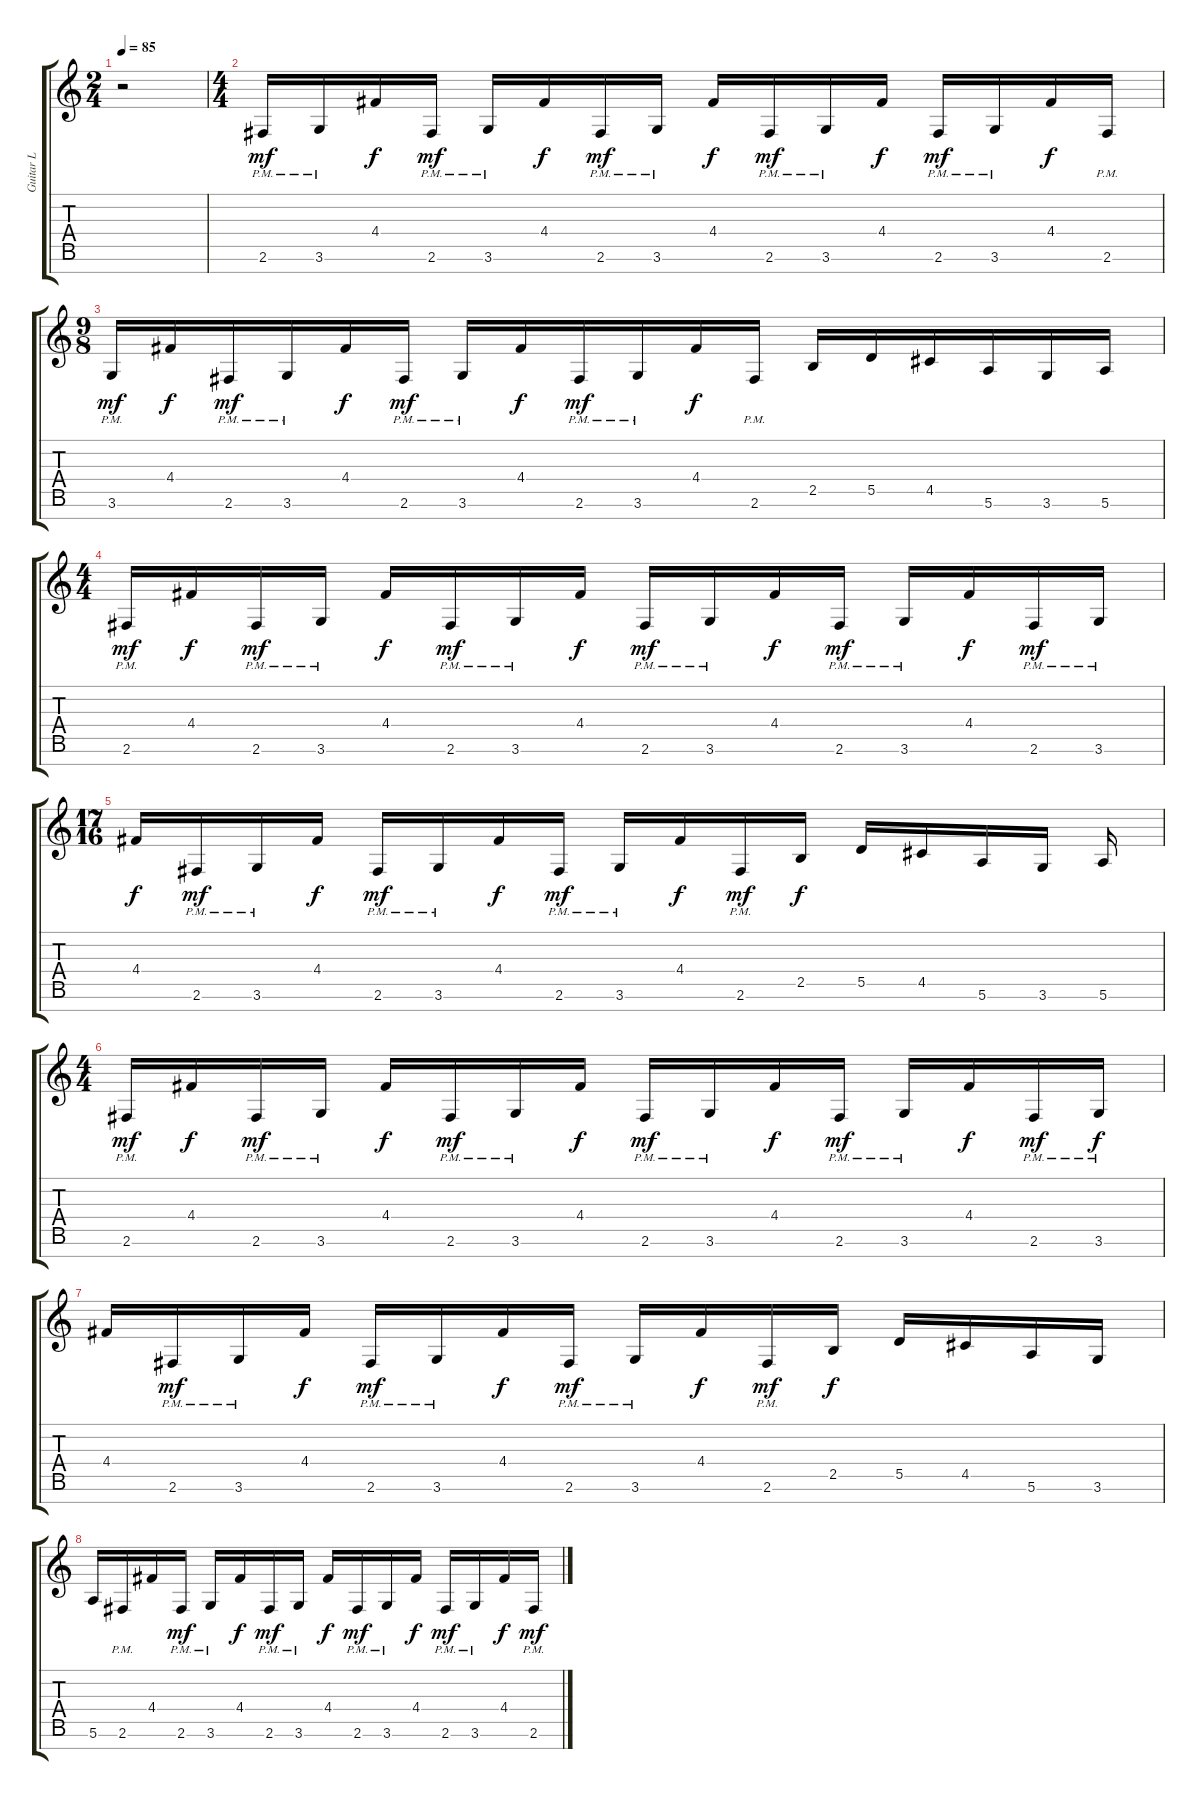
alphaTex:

\track ("Guitar L" "Guitar L") {instrument distortionguitar}
\staff {score tabs}
\tuning (E4 B3 G3 D3 A2 E2 B1) {hide}
\ts (2 4)
\tempo 85
\clef g2
\ks c
r.2{dy f} |
\ts (4 4)
2.6{pm}.16{dy mf volume 14} 3.6{pm}.16 4.4.16{dy f} 2.6{pm}.16{dy mf} 3.6{pm}.16 4.4.16{dy f} 2.6{pm}.16{dy mf} 3.6{pm}.16 4.4.16{dy f} 2.6{pm}.16{dy mf} 3.6{pm}.16 4.4.16{dy f} 2.6{pm}.16{dy mf} 3.6{pm}.16 4.4.16{dy f} 2.6{pm}.16 |
\ts (9 8)
3.6{pm}.16{dy mf} 4.4.16{dy f} 2.6{pm}.16{dy mf} 3.6{pm}.16 4.4.16{dy f} 2.6{pm}.16{dy mf} 3.6{pm}.16 4.4.16{dy f} 2.6{pm}.16{dy mf} 3.6{pm}.16 4.4.16{dy f} 2.6{pm}.16 2.5.16 5.5.16 4.5.16 5.6.16 3.6.16 5.6.16 |
\ts (4 4)
2.6{pm}.16{dy mf} 4.4.16{dy f} 2.6{pm}.16{dy mf} 3.6{pm}.16 4.4.16{dy f} 2.6{pm}.16{dy mf} 3.6{pm}.16 4.4.16{dy f} 2.6{pm}.16{dy mf} 3.6{pm}.16 4.4.16{dy f} 2.6{pm}.16{dy mf} 3.6{pm}.16 4.4.16{dy f} 2.6{pm}.16{dy mf} 3.6{pm}.16 |
\ts (17 16)
4.4.16{dy f} 2.6{pm}.16{dy mf} 3.6{pm}.16 4.4.16{dy f} 2.6{pm}.16{dy mf} 3.6{pm}.16 4.4.16{dy f} 2.6{pm}.16{dy mf} 3.6{pm}.16 4.4.16{dy f} 2.6{pm}.16{dy mf} 2.5.16{dy f} 5.5.16 4.5.16 5.6.16 3.6.16 5.6.16 |
\ts (4 4)
2.6{pm}.16{dy mf} 4.4.16{dy f} 2.6{pm}.16{dy mf} 3.6{pm}.16 4.4.16{dy f} 2.6{pm}.16{dy mf} 3.6{pm}.16 4.4.16{dy f} 2.6{pm}.16{dy mf} 3.6{pm}.16 4.4.16{dy f} 2.6{pm}.16{dy mf} 3.6{pm}.16 4.4.16{dy f} 2.6{pm}.16{dy mf} 3.6{pm}.16{dy f} |
4.4.16 2.6{pm}.16{dy mf} 3.6{pm}.16 4.4.16{dy f} 2.6{pm}.16{dy mf} 3.6{pm}.16 4.4.16{dy f} 2.6{pm}.16{dy mf} 3.6{pm}.16 4.4.16{dy f} 2.6{pm}.16{dy mf} 2.5.16{dy f} 5.5.16 4.5.16 5.6.16 3.6.16 |
5.6.16 2.6{pm}.16 4.4.16 2.6{pm}.16{dy mf} 3.6{pm}.16 4.4.16{dy f} 2.6{pm}.16{dy mf} 3.6{pm}.16 4.4.16{dy f} 2.6{pm}.16{dy mf} 3.6{pm}.16 4.4.16{dy f} 2.6{pm}.16{dy mf} 3.6{pm}.16 4.4.16{dy f} 2.6{pm}.16{dy mf}
